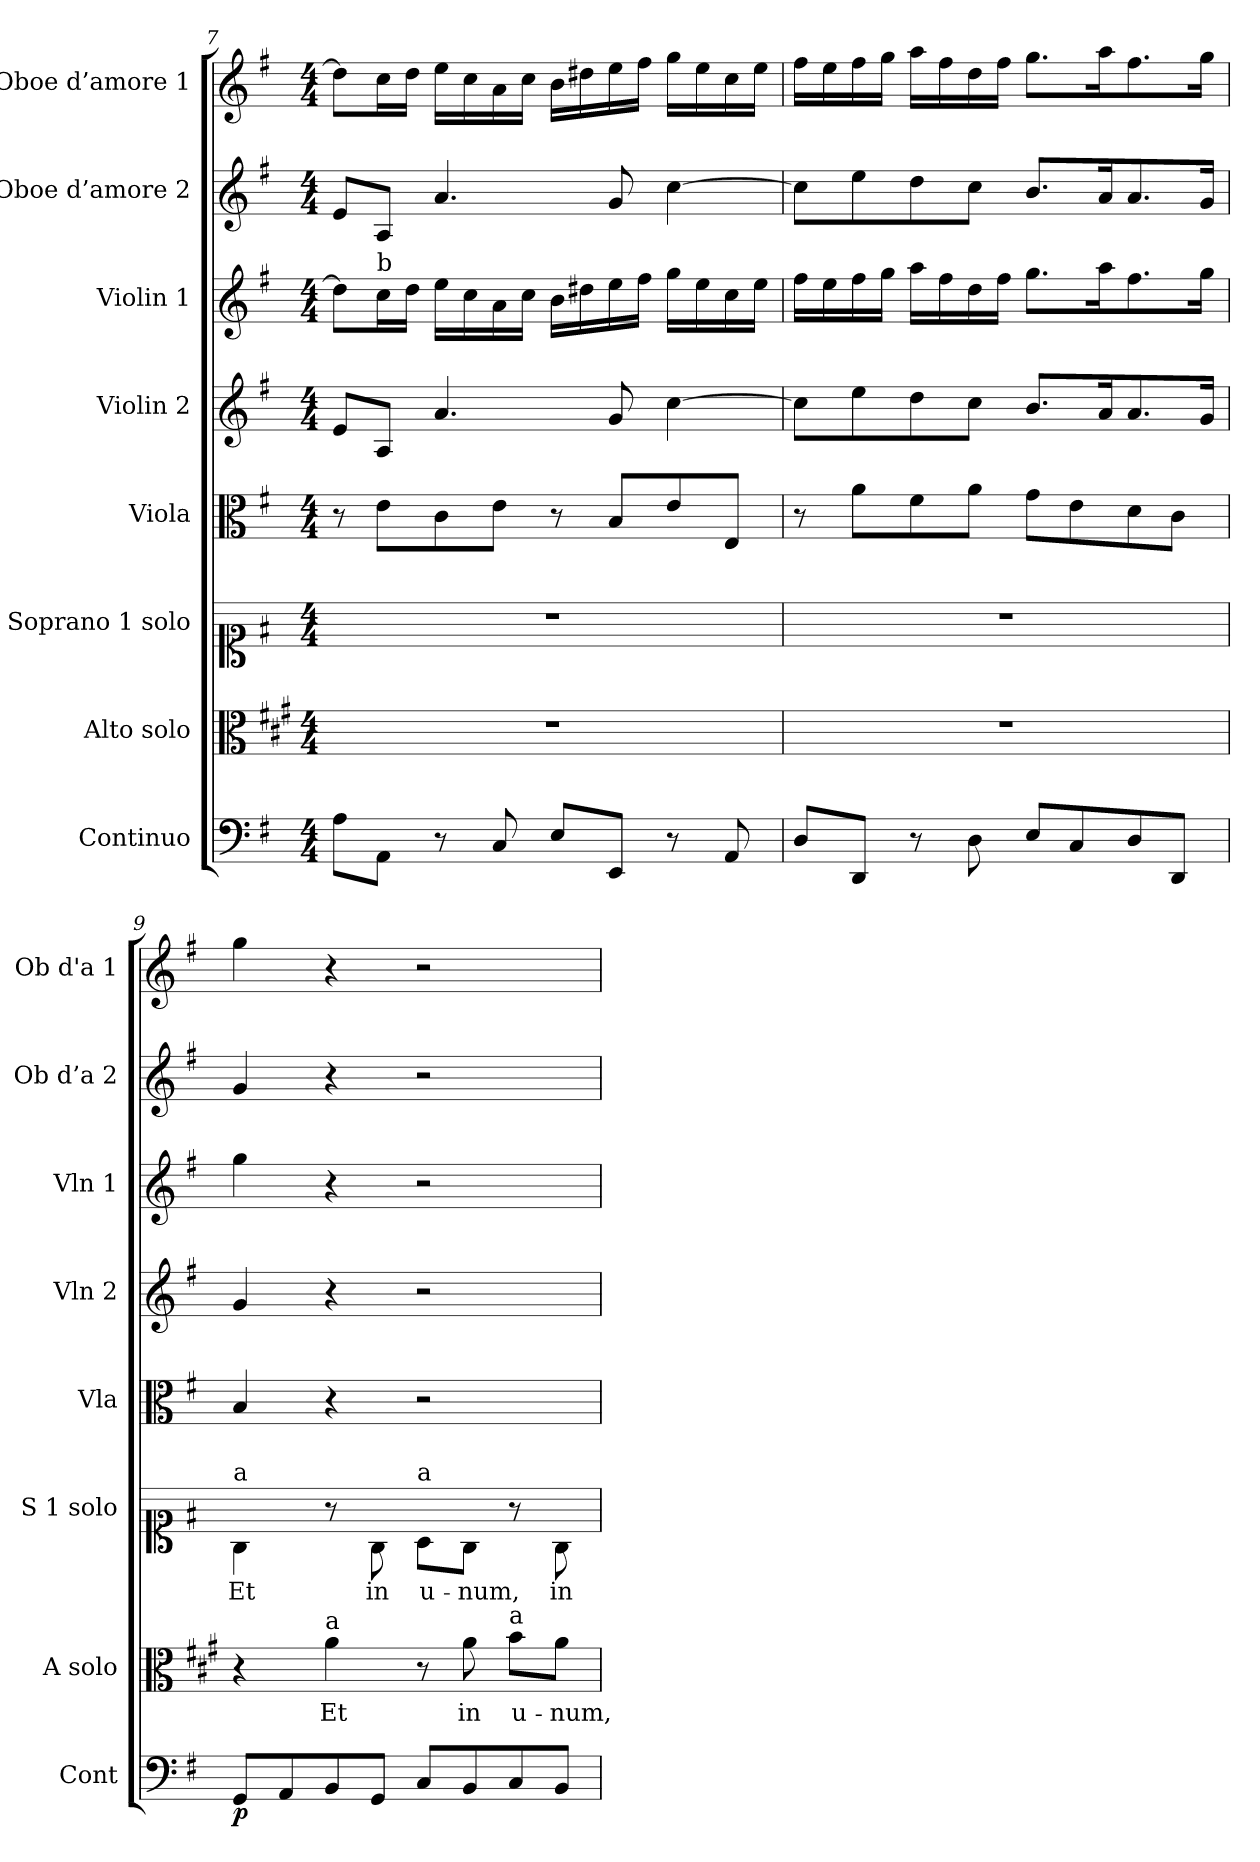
**kern	**dynam	**kern	**text	**kern	**text	**kern	**kern	**kern	**kern	**kern
*part8	*part8	*part7	*part7	*part6	*part6	*part5	*part4	*part3	*part2	*part1
*staff8	*staff8	*staff7	*staff7	*staff6	*staff6	*staff5	*staff4	*staff3	*staff2	*staff1
*I"Continuo	*	*I"Alto solo	*	*I"Soprano 1 solo	*	*I"Viola	*I"Violin 2	*I"Violin 1	*I"Oboe d’amore 2	*I"Oboe d’amore 1
*I'Cont	*	*I'A solo	*	*I'S 1 solo	*	*I'Vla	*I'Vln 2	*I'Vln 1	*I'Ob d’a 2	*I'Ob d'a 1
*clefF4	*	*clefC3	*	*clefC1	*	*clefC3	*clefG2	*clefG2	*clefG2	*clefG2
*	*	*ITrd1c2	*	*ITrd-7c-12	*	*	*	*	*	*
*k[f#]	*	*k[f#]	*	*k[f#]	*	*k[f#]	*k[f#]	*k[f#]	*k[f#]	*k[f#]
*M4/4	*	*M4/4	*	*M4/4	*	*M4/4	*M4/4	*M4/4	*M4/4	*M4/4
=7	=7	=7	=7	=7	=7	=7	=7	=7	=7	=7
8A\L	.	1r	.	1r	.	8r	8e/L	8dd\L]	8e/L	8dd\L]
!	!	!	!	!	!	!	!	!LO:TX:a:t=b	!	!
8AA\J	.	.	.	.	.	8e\L	8A/J	16cc\L	8A/J	16cc\L
.	.	.	.	.	.	.	.	16dd\JJ	.	16dd\JJ
8r	.	.	.	.	.	8c\	4.a/	16ee\LL	4.a/	16ee\LL
.	.	.	.	.	.	.	.	16cc\	.	16cc\
8C/	.	.	.	.	.	8e\J	.	16a\	.	16a\
.	.	.	.	.	.	.	.	16cc\JJ	.	16cc\JJ
8E/L	.	.	.	.	.	8r	.	16b\LL	.	16b\LL
.	.	.	.	.	.	.	.	16dd#X\	.	16dd#X\
8EE/J	.	.	.	.	.	8B/L	8g/	16ee\	8g/	16ee\
.	.	.	.	.	.	.	.	16ff#\JJ	.	16ff#\JJ
8r	.	.	.	.	.	8e/	[4cc\	16gg\LL	[4cc\	16gg\LL
.	.	.	.	.	.	.	.	16ee\	.	16ee\
8AA/	.	.	.	.	.	8E/J	.	16cc\	.	16cc\
.	.	.	.	.	.	.	.	16ee\JJ	.	16ee\JJ
!!LO:PB:g=z
=8	=8	=8	=8	=8	=8	=8	=8	=8	=8	=8
8D/L	.	1r	.	1r	.	8r	8cc\L]	16ff#\LL	8cc\L]	16ff#\LL
.	.	.	.	.	.	.	.	16ee\	.	16ee\
8DD/J	.	.	.	.	.	8a\L	8ee\	16ff#\	8ee\	16ff#\
.	.	.	.	.	.	.	.	16gg\JJ	.	16gg\JJ
8r	.	.	.	.	.	8f#\	8dd\	16aa\LL	8dd\	16aa\LL
.	.	.	.	.	.	.	.	16ff#\	.	16ff#\
8D\	.	.	.	.	.	8a\J	8cc\J	16dd\	8cc\J	16dd\
.	.	.	.	.	.	.	.	16ff#\JJ	.	16ff#\JJ
8E/L	.	.	.	.	.	8g\L	8.b/L	8.gg\L	8.b/L	8.gg\L
8C/	.	.	.	.	.	8e\	.	.	.	.
.	.	.	.	.	.	.	16a/K	16aa\K	16a/K	16aa\K
8D/	.	.	.	.	.	8d\	8.a/	8.ff#\	8.a/	8.ff#\
8DD/J	.	.	.	.	.	8c\J	.	.	.	.
.	.	.	.	.	.	.	16g/Jk	16gg\Jk	16g/Jk	16gg\Jk
=9	=9	=9	=9	=9	=9	=9	=9	=9	=9	=9
!	!	!	!	!LO:TX:a:t=a	!	!	!	!	!	!
!	!LO:DY:b	!	!	!	!LO:LY:b	!	!	!	!	!
8GG/L	p	4r	.	4g\	Et	4B/	4g/	4gg\	4g/	4gg\
8AA/	.	.	.	.	.	.	.	.	.	.
!	!	!LO:TX:a:t=a	!	!	!	!	!	!	!	!
!	!	!	!LO:LY:b	!	!	!	!	!	!	!
8BB/	.	4g\	Et	8r	.	4r	4r	4r	4r	4r
!	!	!	!	!	!LO:LY:b	!	!	!	!	!
8GG/J	.	.	.	8g\	in	.	.	.	.	.
!	!	!	!	!LO:TX:a:t=a	!	!	!	!	!	!
!	!	!	!	!	!LO:LY:b	!	!	!	!	!
8C/L	.	8r	.	8a\L	u-	2r	2r	2r	2r	2r
!	!	!	!LO:LY:b	!	!LO:LY:b	!	!	!	!	!
8BB/	.	8g\	in	8g\J	-num,	.	.	.	.	.
!	!	!LO:TX:a:t=a	!	!	!	!	!	!	!	!
!	!	!	!LO:LY:b	!	!	!	!	!	!	!
8C/	.	8a\L	u-	8r	.	.	.	.	.	.
!	!	!	!LO:LY:b	!	!LO:LY:b	!	!	!	!	!
8BB/J	.	8g\J	-num,	8g\	in	.	.	.	.	.
=	=	=	=	=	=	=	=	=	=	=
*-	*-	*-	*-	*-	*-	*-	*-	*-	*-	*-
